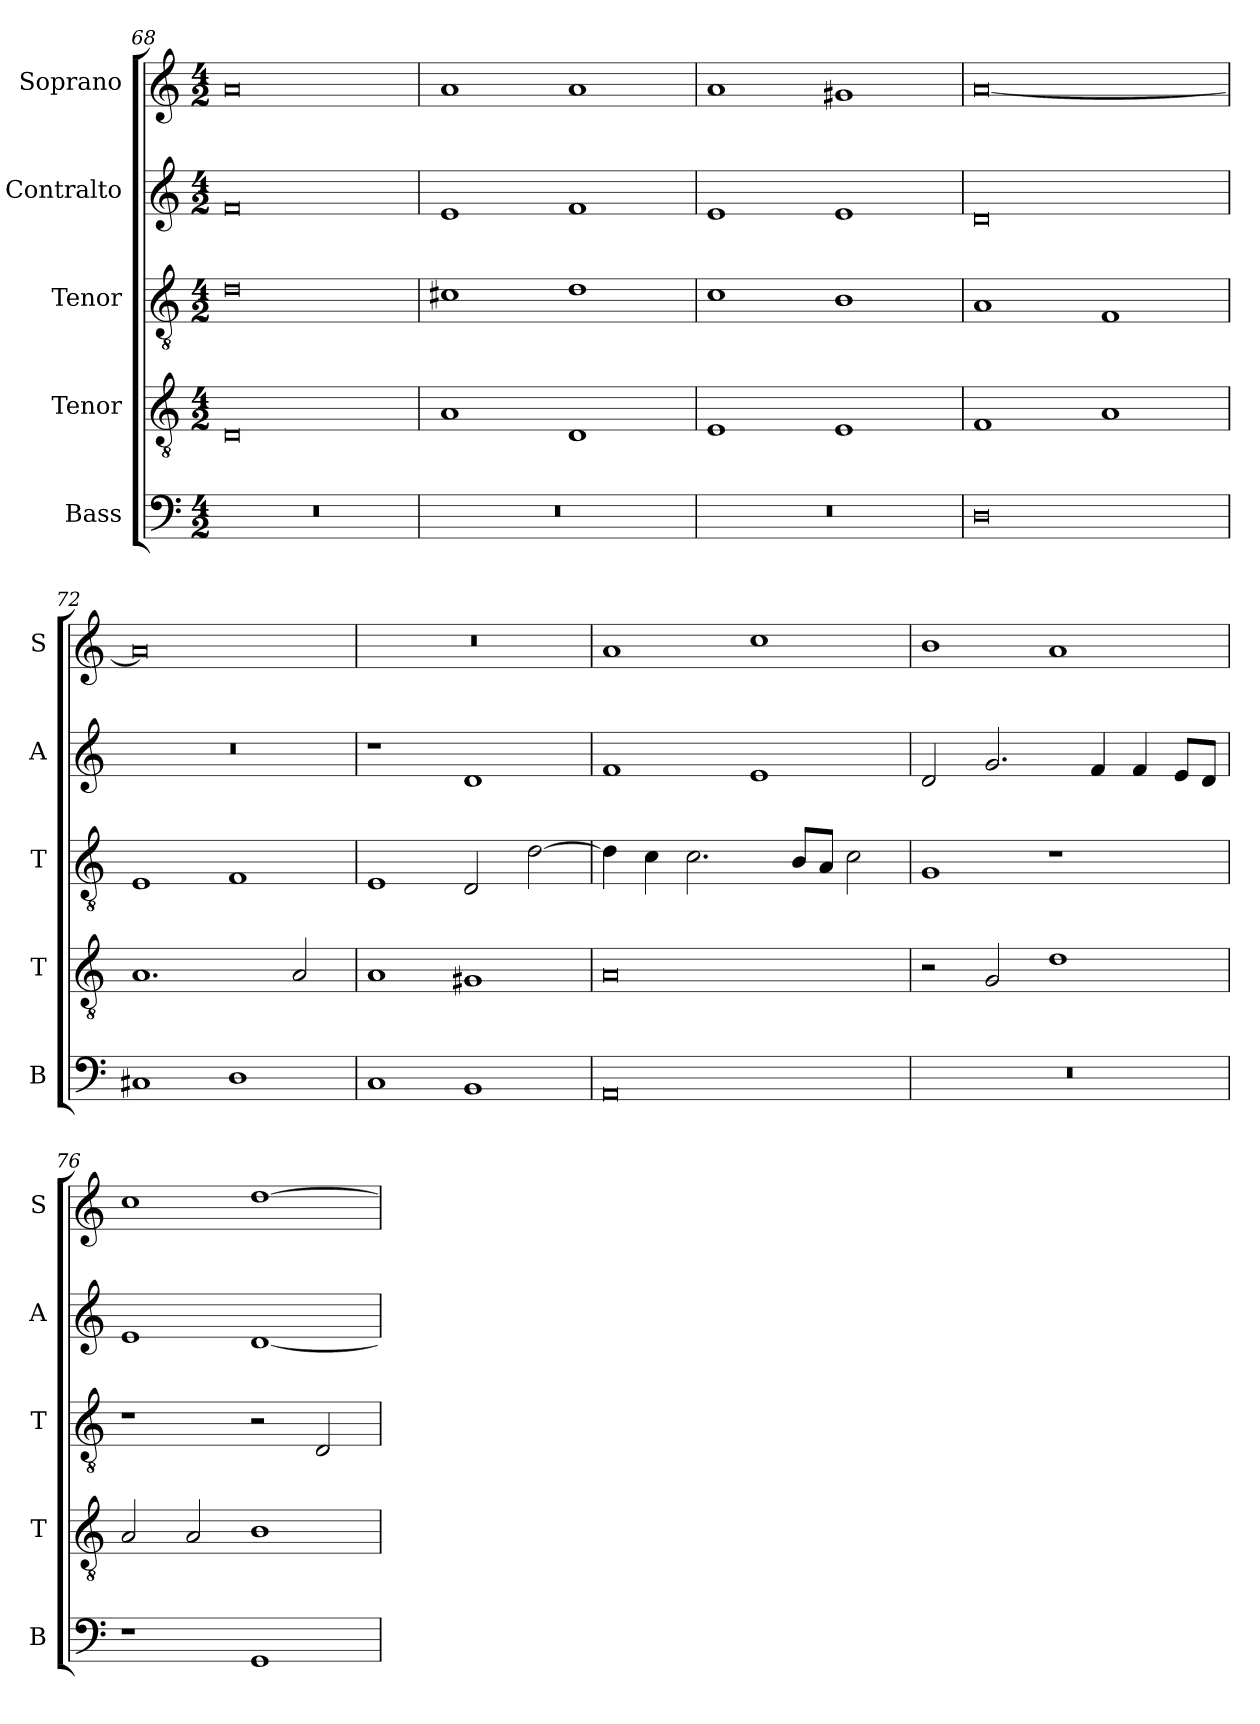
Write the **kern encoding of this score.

**kern	**kern	**kern	**kern	**kern
*part5	*part4	*part3	*part2	*part1
*staff5	*staff4	*staff3	*staff2	*staff1
*I"Bass	*I"Tenor	*I"Tenor	*I"Contralto	*I"Soprano
*I'B	*I'T	*I'T	*I'A	*I'S
*clefF4	*clefGv2	*clefGv2	*clefG2	*clefG2
*k[]	*k[]	*k[]	*k[]	*k[]
*D:dor	*D:dor	*D:dor	*D:dor	*D:dor
*M4/2	*M4/2	*M4/2	*M4/2	*M4/2
=68	=68	=68	=68	=68
0r	0D	0d	0f	0a
=69	=69	=69	=69	=69
0r	1A	1c#X	1e	1a
.	1D	1d	1f	1a
=70	=70	=70	=70	=70
0r	1E	1c	1e	1a
.	1E	1B	1e	1g#X
=71	=71	=71	=71	=71
0D	1F	1A	0d	[0a
.	1A	1F	.	.
=72	=72	=72	=72	=72
1C#X	1.A	1E	0r	0a]
1D	.	1F	.	.
.	2A	.	.	.
=73	=73	=73	=73	=73
1C	1A	1E	1r	0r
1BB	1G#X	2D	1d	.
.	.	[2d	.	.
=74	=74	=74	=74	=74
0AA	0A	4d]	1f	1a
.	.	4c	.	.
.	.	2.c	.	.
.	.	.	1e	1cc
.	.	8B/L	.	.
.	.	8A/J	.	.
.	.	2c	.	.
=75	=75	=75	=75	=75
0r	2r	1G	2d	1b
.	2G	.	2.g	.
.	1d	1r	.	1a
.	.	.	4f	.
.	.	.	4f	.
.	.	.	8e/L	.
.	.	.	8d/J	.
=76	=76	=76	=76	=76
1r	2A	1r	1e	1cc
.	2A	.	.	.
1GG	1B	2r	[1d	[1dd
.	.	2D	.	.
=	=	=	=	=
*-	*-	*-	*-	*-
